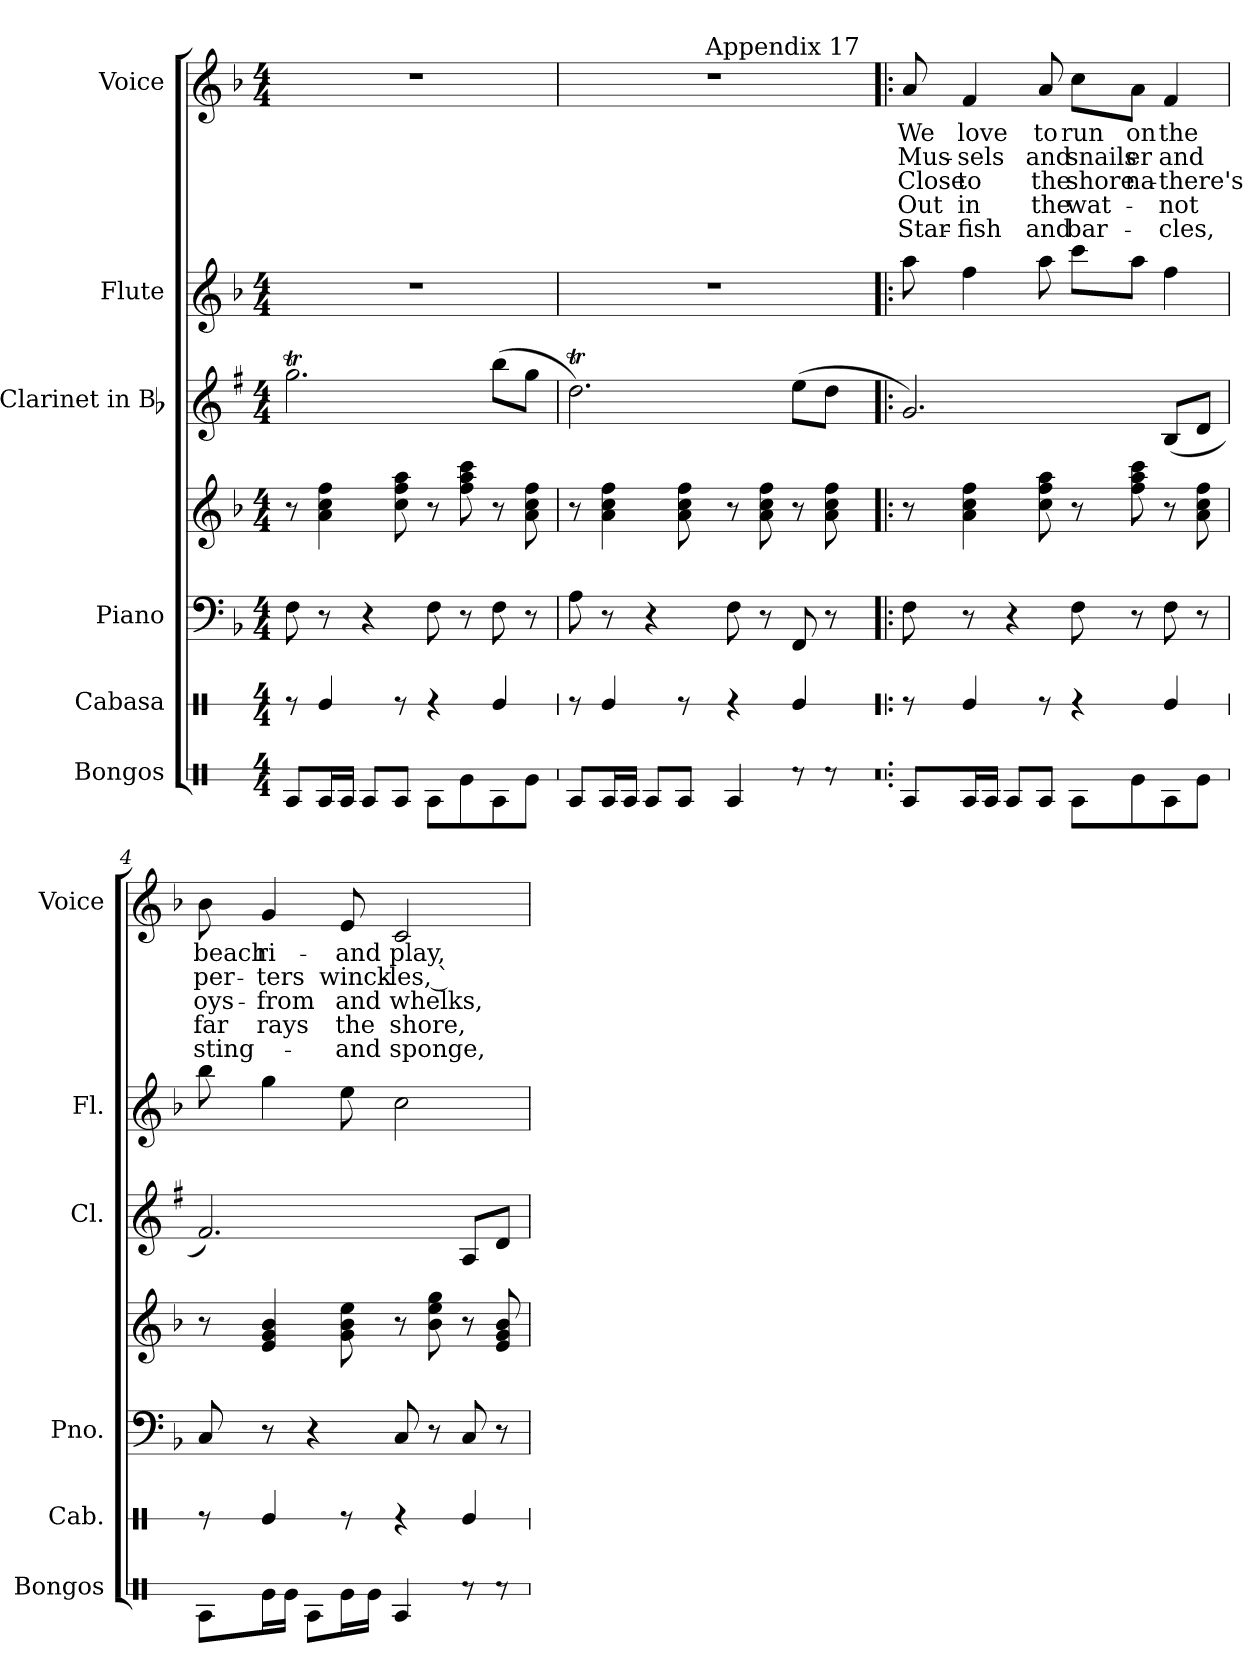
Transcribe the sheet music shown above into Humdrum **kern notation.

**kern	**kern	**kern	**kern	**kern	**kern	**kern	**text	**text	**text	**text	**text
*part6	*part5	*part4	*part4	*part3	*part2	*part1	*part1	*part1	*part1	*part1	*part1
*staff7	*staff6	*staff5	*staff4	*staff3	*staff2	*staff1	*staff1	*staff1	*staff1	*staff1	*staff1
*I"Bongos	*I"Cabasa	*I"Piano	*	*I"Clarinet in Bb	*I"Flute	*I"Voice	*	*	*	*	*
*I'Bongos	*I'Cab.	*I'Pno.	*	*I'Cl.	*I'Fl.	*I'Voice	*	*	*	*	*
!!LO:PB:g=z
*stria2	*stria1	*	*	*	*	*	*	*	*	*	*
*clefX	*clefX	*clefF4	*clefG2	*clefG2	*clefG2	*clefG2	*	*	*	*	*
*	*	*	*	*ITrd1c2	*	*	*	*	*	*	*
*k[]	*k[]	*k[b-]	*k[b-]	*k[b-]	*k[b-]	*k[b-]	*	*	*	*	*
*C:	*C:	*F:	*F:	*F:	*F:	*F:	*	*	*	*	*
*M4/4	*M4/4	*M4/4	*M4/4	*M4/4	*M4/4	*M4/4	*	*	*	*	*
*MM112	*MM112	*MM112	*MM112	*MM112	*MM112	*MM112	*	*	*	*	*
=1	=1	=1	=1	=1	=1	=1	=1	=1	=1	=1	=1
8RAi/L	8r	8Fi\	8r	2.ffTi\	1r	1r	.	.	.	.	.
16RAi/L	4Rei/	8r	4ai\ 4cci 4ffi	.	.	.	.	.	.	.	.
16RAi/JJ	.	.	.	.	.	.	.	.	.	.	.
8RAi/L	.	4r	.	.	.	.	.	.	.	.	.
8RAi/J	8r	.	8cci\ 8ffi 8aai	.	.	.	.	.	.	.	.
8RAi\L	4r	8Fi\	8r	.	.	.	.	.	.	.	.
8Rei\	.	8r	8ffi\ 8aai 8ccci	.	.	.	.	.	.	.	.
8RAi\	4Rei/	8Fi\	8r	(8aai\L	.	.	.	.	.	.	.
8Rei\J	.	8r	8ai\ 8cci 8ffi	8ffi\J	.	.	.	.	.	.	.
=2	=2	=2	=2	=2	=2	=2	=2	=2	=2	=2	=2
*	*	*	*	*	*	*^	*	*	*	*	*
8RAi/L	8r	8Ai\	8r	2.ccTi\)	1r	1r	4ryy	.	.	.	.	.
16RAi/L	4Rei/	8r	4ai\ 4cci 4ffi	.	.	.	.	.	.	.	.	.
16RAi/JJ	.	.	.	.	.	.	.	.	.	.	.	.
8RAi/L	.	4r	.	.	.	.	8ryy	.	.	.	.	.
8RAi/J	8r	.	8ai\ 8cci 8ffi	.	.	.	32ryy	.	.	.	.	.
.	.	.	.	.	.	.	64...ryy	.	.	.	.	.
!	!	!	!	!	!	!	!LO:TX:a:t=Appendix 17	!	!	!	!	!
.	.	.	.	.	.	.	2ryy	.	.	.	.	.
4RAi/	4r	8Fi\	8r	.	.	.	.	.	.	.	.	.
.	.	8r	8ai\ 8cci 8ffi	.	.	.	.	.	.	.	.	.
8r	4Rei/	8FFi/	8r	(8ddi\L	.	.	.	.	.	.	.	.
8r	.	8r	8ai\ 8cci 8ffi	8cci\J	.	.	.	.	.	.	.	.
.	.	.	.	.	.	.	16ryy	.	.	.	.	.
.	.	.	.	.	.	.	512ryy	.	.	.	.	.
*	*	*	*	*	*	*v	*v	*	*	*	*	*
=3!|:	=3!|:	=3!|:	=3!|:	=3!|:	=3!|:	=3!|:	=3!|:	=3!|:	=3!|:	=3!|:	=3!|:
*	*	*	*	*	*	*^	*	*	*	*	*
!	!	!	!	!	!	!	!	!LO:LY:b:color=#000000	!LO:LY:b:color=#000000	!LO:LY:b:color=#000000	!LO:LY:b:color=#000000	!LO:LY:b:color=#000000
*	*	*	*	*	*	*v	*v	*	*	*	*	*
8RAi/L	8r	8Fi\	8r	2.fi/)	8aai\	8ai/	We	Mus-	Close	Out	Star-
!	!	!	!	!	!	!	!LO:LY:b:color=#000000	!LO:LY:b:color=#000000	!LO:LY:b:color=#000000	!LO:LY:b:color=#000000	!LO:LY:b:color=#000000
16RAi/L	4Rei/	8r	4ai\ 4cci 4ffi	.	4ffi\	4fi/	love	-sels	to	in	-fish
16RAi/JJ	.	.	.	.	.	.	.	.	.	.	.
8RAi/L	.	4r	.	.	.	.	.	.	.	.	.
!	!	!	!	!	!	!	!LO:LY:b:color=#000000	!LO:LY:b:color=#000000	!LO:LY:b:color=#000000	!LO:LY:b:color=#000000	!LO:LY:b:color=#000000
8RAi/J	8r	.	8cci\ 8ffi 8aai	.	8aai\	8ai/	to	and	the	the	and
!	!	!	!	!	!	!	!LO:LY:b:color=#000000	!LO:LY:b:color=#000000	!LO:LY:b:color=#000000	!LO:LY:b:color=#000000	!LO:LY:b:color=#000000
8RAi\L	4r	8Fi\	8r	.	8ccci\L	8cci\L	run	snails	shore	wat-	bar-
!	!	!	!	!	!	!	!LO:LY:b:color=#000000	!LO:LY:b:color=#000000	!LO:LY:b:color=#000000	!	!
8Rei\	.	8r	8ffi\ 8aai 8ccci	.	8aai\J	8ai\J	on	-er	-na-	.	.
!	!	!	!	!	!	!	!LO:LY:b:color=#000000	!LO:LY:b:color=#000000	!LO:LY:b:color=#000000	!LO:LY:b:color=#000000	!LO:LY:b:color=#000000
8RAi\	4Rei/	8Fi\	8r	(8Ai/L	4ffi\	4fi/	the	and	there's	not	-cles,
8Rei\J	.	8r	8ai\ 8cci 8ffi	8ci/J	.	.	.	.	.	.	.
=4	=4	=4	=4	=4	=4	=4	=4	=4	=4	=4	=4
!	!	!	!	!	!	!	!LO:LY:b:color=#000000	!LO:LY:b:color=#000000	!LO:LY:b:color=#000000	!LO:LY:b:color=#000000	!LO:LY:b:color=#000000
8RAi\L	8r	8Ci/	8r	2.ei/)	8bb-i\	8b-i\	beach	per-	oys-	far	sting-
!	!	!	!	!	!	!	!LO:LY:b:color=#000000	!LO:LY:b:color=#000000	!LO:LY:b:color=#000000	!LO:LY:b:color=#000000	!
16Rei\L	4Rei/	8r	4ei/ 4gi 4b-i	.	4ggi\	4gi/	-ri-	-ters	from	-rays	.
16Rei\JJ	.	.	.	.	.	.	.	.	.	.	.
8RAi\L	.	4r	.	.	.	.	.	.	.	.	.
!	!	!	!	!	!	!	!LO:LY:b:color=#000000	!LO:LY:b:color=#000000	!LO:LY:b:color=#000000	!LO:LY:b:color=#000000	!LO:LY:b:color=#000000
16Rei\L	8r	.	8gi\ 8b-i 8eei	.	8eei\	8ei/	and	-winck-	and	the	and
16Rei\JJ	.	.	.	.	.	.	.	.	.	.	.
!	!	!	!	!	!	!	!LO:LY:b:color=#000000	!LO:LY:b:color=#000000	!LO:LY:b:color=#000000	!LO:LY:b:color=#000000	!LO:LY:b:color=#000000
4RAi/	4r	8Ci/	8r	.	2cci\	2ci/	play,	-les, `	whelks,	shore,	sponge,
.	.	8r	8b-i\ 8eei 8ggi	.	.	.	.	.	.	.	.
8r	4Rei/	8Ci/	8r	8Gi/L	.	.	.	.	.	.	.
8r	.	8r	8ei/ 8gi 8b-i	8ci/J	.	.	.	.	.	.	.
=	=	=	=	=	=	=	=	=	=	=	=
*-	*-	*-	*-	*-	*-	*-	*-	*-	*-	*-	*-
